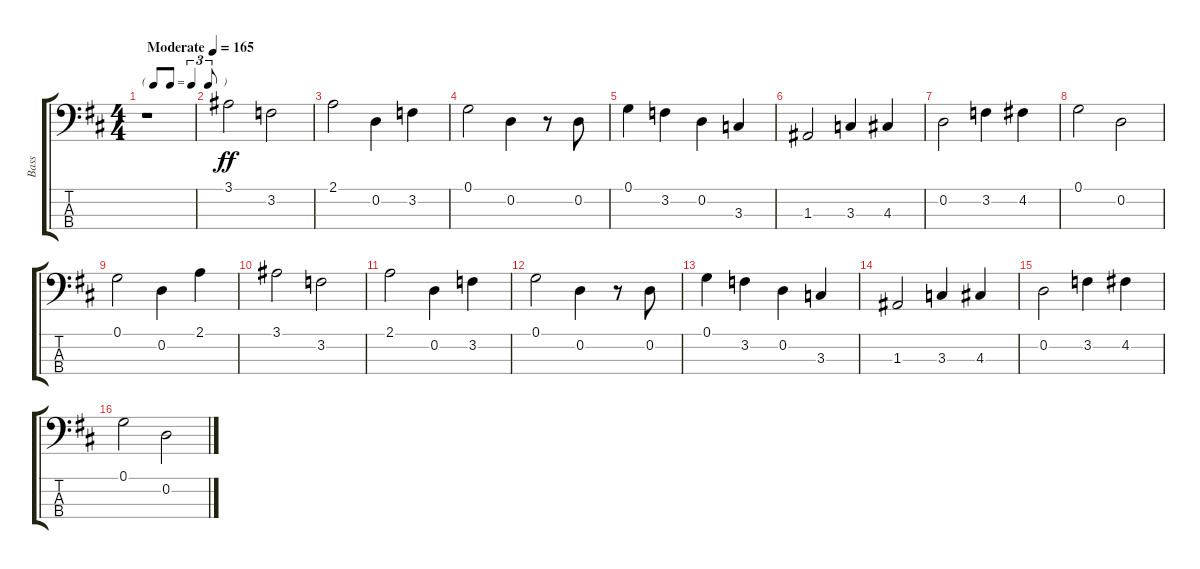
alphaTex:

\track ("Bass" "Bass") {instrument electricbasspick}
\staff {score tabs}
\tuning (G2 D2 A1 E1) {hide}
\ts (4 4)
\tf triplet8th
\tempo (165 "Moderate")
\clef f4
\ks d
r.1{dy ff instrument electricbasspick} |
3.1.2 3.2.2 |
2.1.2 0.2.4 3.2.4 |
0.1.2 0.2.4 r.8 0.2.8 |
0.1.4 3.2.4 0.2.4 3.3.4 |
1.3.2 3.3.4 4.3.4 |
0.2.2 3.2.4 4.2.4 |
0.1.2 0.2.2 |
0.1.2 0.2.4 2.1.4 |
3.1.2 3.2.2 |
2.1.2 0.2.4 3.2.4 |
0.1.2 0.2.4 r.8 0.2.8 |
0.1.4 3.2.4 0.2.4 3.3.4 |
1.3.2 3.3.4 4.3.4 |
0.2.2 3.2.4 4.2.4 |
0.1.2 0.2.2
